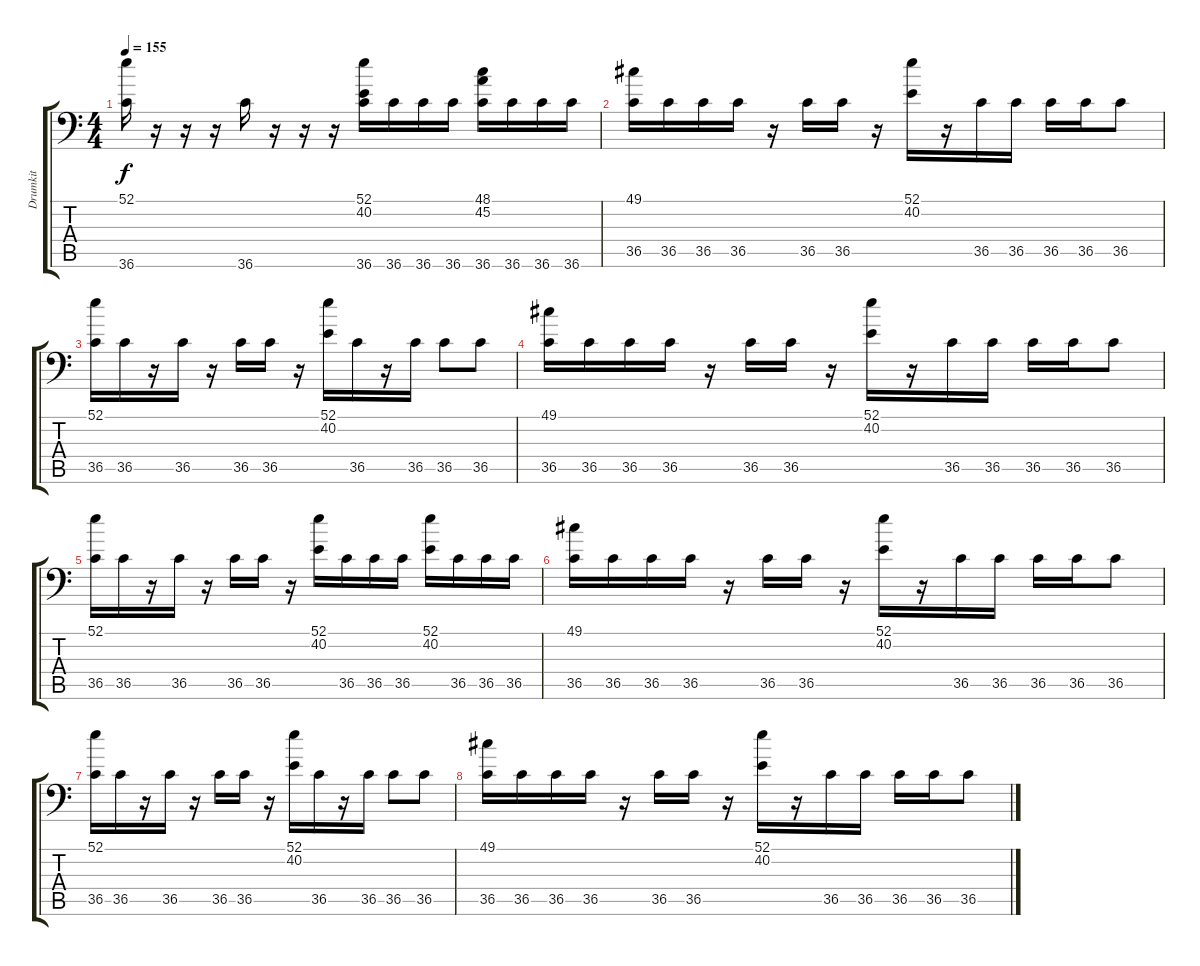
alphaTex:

\track ("Drumkit" "Drumkit") {instrument acousticgrandpiano}
\staff {score tabs}
\tuning (C-1 C-1 C-1 C-1 C-1 C-1) {hide}
\ts (4 4)
\tempo 155
\clef f4
\ks c
(52.1 36.6).16{dy f} r.16 r.16 r.16 36.6.16 r.16 r.16 r.16 (52.1 40.2 36.6).16 36.6.16 36.6.16 36.6.16 (48.1 45.2 36.6).16 36.6.16 36.6.16 36.6.16 |
(49.1 36.5).16 36.5.16 36.5.16 36.5.16 r.16 36.5.16 36.5.16 r.16 (52.1 40.2).16 r.16 36.5.16 36.5.16 36.5.16 36.5.16 36.5.8 |
(52.1 36.5).16 36.5.16 r.16 36.5.16 r.16 36.5.16 36.5.16 r.16 (52.1 40.2).16 36.5.16 r.16 36.5.16 36.5.8 36.5.8 |
(49.1 36.5).16 36.5.16 36.5.16 36.5.16 r.16 36.5.16 36.5.16 r.16 (52.1 40.2).16 r.16 36.5.16 36.5.16 36.5.16 36.5.16 36.5.8 |
(52.1 36.5).16 36.5.16 r.16 36.5.16 r.16 36.5.16 36.5.16 r.16 (52.1 40.2).16 36.5.16 36.5.16 36.5.16 (52.1 40.2).16 36.5.16 36.5.16 36.5.16 |
(49.1 36.5).16 36.5.16 36.5.16 36.5.16 r.16 36.5.16 36.5.16 r.16 (52.1 40.2).16 r.16 36.5.16 36.5.16 36.5.16 36.5.16 36.5.8 |
(52.1 36.5).16 36.5.16 r.16 36.5.16 r.16 36.5.16 36.5.16 r.16 (52.1 40.2).16 36.5.16 r.16 36.5.16 36.5.8 36.5.8 |
(49.1 36.5).16 36.5.16 36.5.16 36.5.16 r.16 36.5.16 36.5.16 r.16 (52.1 40.2).16 r.16 36.5.16 36.5.16 36.5.16 36.5.16 36.5.8
